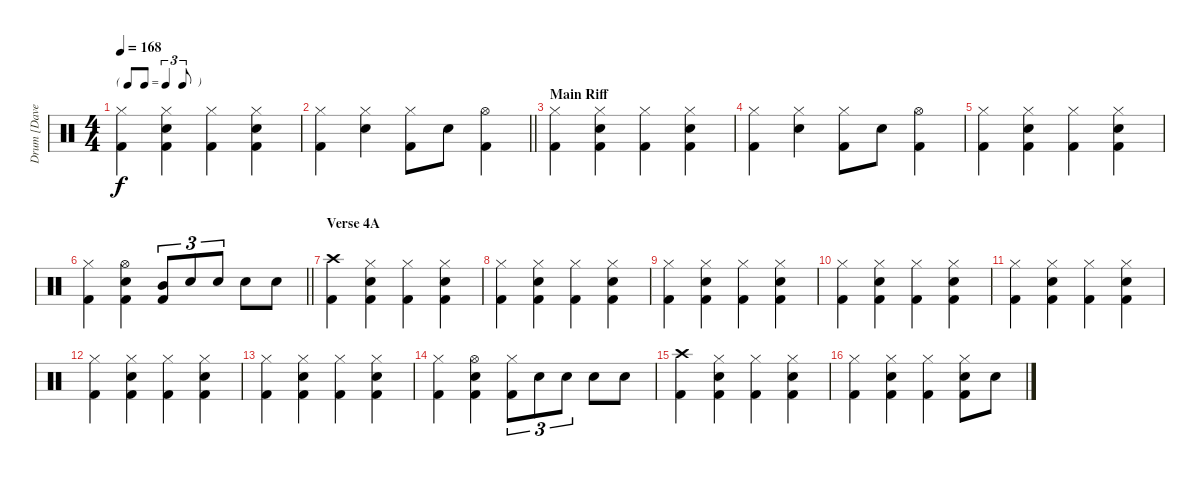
\track ("Drum [Dave Grohl]" "Drum [Dave") {instrument percussion bank 255}
\staff {score}
\articulation defaults
\ts (4 4)
\tf triplet8th
\tempo 168
\clef neutral
\ks c
("Hi-Hat (closed)" "Kick (hit) 2").4{dy f} ("Hi-Hat (closed)" "Snare (hit) 2" "Kick (hit) 2").4 ("Hi-Hat (closed)" "Kick (hit) 2").4 ("Hi-Hat (closed)" "Snare (hit) 2" "Kick (hit) 2").4 |
\barLineRight lightlight
("Hi-Hat (closed)" "Kick (hit) 2").4 ("Hi-Hat (closed)" "Snare (hit) 2").4 ("Hi-Hat (closed)" "Kick (hit) 2").8 "Snare (hit) 2".8 ("Hi-Hat (open)" "Kick (hit) 2").4 |
\section ("" "Main Riff")
("Hi-Hat (closed)" "Kick (hit) 2").4 ("Hi-Hat (closed)" "Snare (hit) 2" "Kick (hit) 2").4 ("Hi-Hat (closed)" "Kick (hit) 2").4 ("Hi-Hat (closed)" "Snare (hit) 2" "Kick (hit) 2").4 |
("Hi-Hat (closed)" "Kick (hit) 2").4 ("Hi-Hat (closed)" "Snare (hit) 2").4 ("Hi-Hat (closed)" "Kick (hit) 2").8 "Snare (hit) 2".8 ("Hi-Hat (open)" "Kick (hit) 2").4 |
("Hi-Hat (closed)" "Kick (hit) 2").4 ("Hi-Hat (closed)" "Snare (hit) 2" "Kick (hit) 2").4 ("Hi-Hat (closed)" "Kick (hit) 2").4 ("Hi-Hat (closed)" "Snare (hit) 2" "Kick (hit) 2").4 |
\barLineRight lightlight
("Hi-Hat (closed)" "Kick (hit) 2").4 ("Hi-Hat (open)" "Snare (hit) 2" "Kick (hit) 2").4 ("Mid Tom (hit)" "Kick (hit) 2").8{tu (3 2)} "Snare (hit) 2".8{tu (3 2)} "Snare (hit) 2".8{tu (3 2)} "Snare (hit) 2".8 "Snare (hit) 2".8 |
\section ("" "Verse 4A")
("Crash high (hit)" "Kick (hit) 2").4 ("Hi-Hat (closed)" "Snare (hit) 2" "Kick (hit) 2").4 ("Hi-Hat (closed)" "Kick (hit) 2").4 ("Hi-Hat (closed)" "Snare (hit) 2" "Kick (hit) 2").4 |
("Hi-Hat (closed)" "Kick (hit) 2").4 ("Hi-Hat (closed)" "Snare (hit) 2" "Kick (hit) 2").4 ("Hi-Hat (closed)" "Kick (hit) 2").4 ("Hi-Hat (closed)" "Snare (hit) 2" "Kick (hit) 2").4 |
("Hi-Hat (closed)" "Kick (hit) 2").4 ("Hi-Hat (closed)" "Snare (hit) 2" "Kick (hit) 2").4 ("Hi-Hat (closed)" "Kick (hit) 2").4 ("Hi-Hat (closed)" "Snare (hit) 2" "Kick (hit) 2").4 |
("Hi-Hat (closed)" "Kick (hit) 2").4 ("Hi-Hat (closed)" "Snare (hit) 2" "Kick (hit) 2").4 ("Hi-Hat (closed)" "Kick (hit) 2").4 ("Hi-Hat (closed)" "Snare (hit) 2" "Kick (hit) 2").4 |
("Hi-Hat (closed)" "Kick (hit) 2").4 ("Hi-Hat (closed)" "Snare (hit) 2" "Kick (hit) 2").4 ("Hi-Hat (closed)" "Kick (hit) 2").4 ("Hi-Hat (closed)" "Snare (hit) 2" "Kick (hit) 2").4 |
("Hi-Hat (closed)" "Kick (hit) 2").4 ("Hi-Hat (closed)" "Snare (hit) 2" "Kick (hit) 2").4 ("Hi-Hat (closed)" "Kick (hit) 2").4 ("Hi-Hat (closed)" "Snare (hit) 2" "Kick (hit) 2").4 |
("Hi-Hat (closed)" "Kick (hit) 2").4 ("Hi-Hat (closed)" "Snare (hit) 2" "Kick (hit) 2").4 ("Hi-Hat (closed)" "Kick (hit) 2").4 ("Hi-Hat (closed)" "Snare (hit) 2" "Kick (hit) 2").4 |
("Hi-Hat (closed)" "Kick (hit) 2").4 ("Hi-Hat (open)" "Snare (hit) 2" "Kick (hit) 2").4 ("Hi-Hat (closed)" "Kick (hit) 2").8{tu (3 2)} "Snare (hit) 2".8{tu (3 2)} "Snare (hit) 2".8{tu (3 2)} "Snare (hit) 2".8 "Snare (hit) 2".8 |
("Crash high (hit)" "Kick (hit) 2").4 ("Hi-Hat (closed)" "Snare (hit) 2" "Kick (hit) 2").4 ("Hi-Hat (closed)" "Kick (hit) 2").4 ("Hi-Hat (closed)" "Snare (hit) 2" "Kick (hit) 2").4 |
("Hi-Hat (closed)" "Kick (hit) 2").4 ("Hi-Hat (closed)" "Snare (hit) 2" "Kick (hit) 2").4 ("Hi-Hat (closed)" "Kick (hit) 2").4 ("Hi-Hat (closed)" "Snare (hit) 2" "Kick (hit) 2").8 "Snare (hit) 2".8
